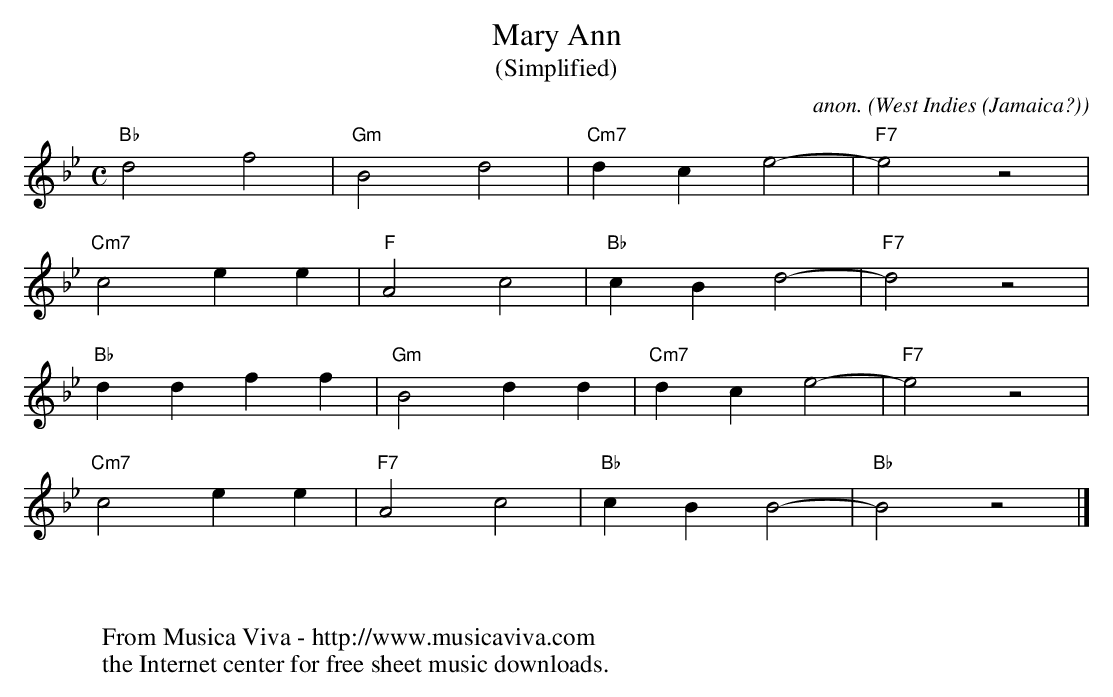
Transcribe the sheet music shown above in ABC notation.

X:1
T:Mary Ann
T:(Simplified)
C:anon.
O:West Indies (Jamaica?)
M:C
L:1/4
K:Bb
"Bb"d2f2|"Gm"B2d2|"Cm7"dce2-|"F7"e2z2|
"Cm7"c2ee|"F"A2c2|"Bb"cBd2-|"F7"d2z2|
"Bb"ddff|"Gm"B2dd|"Cm7"dce2-|"F7"e2z2|
"Cm7"c2ee|"F7"A2c2|"Bb"cBB2-|"Bb"B2z2|]
W:
W:
W:  From Musica Viva - http://www.musicaviva.com
W:  the Internet center for free sheet music downloads.
